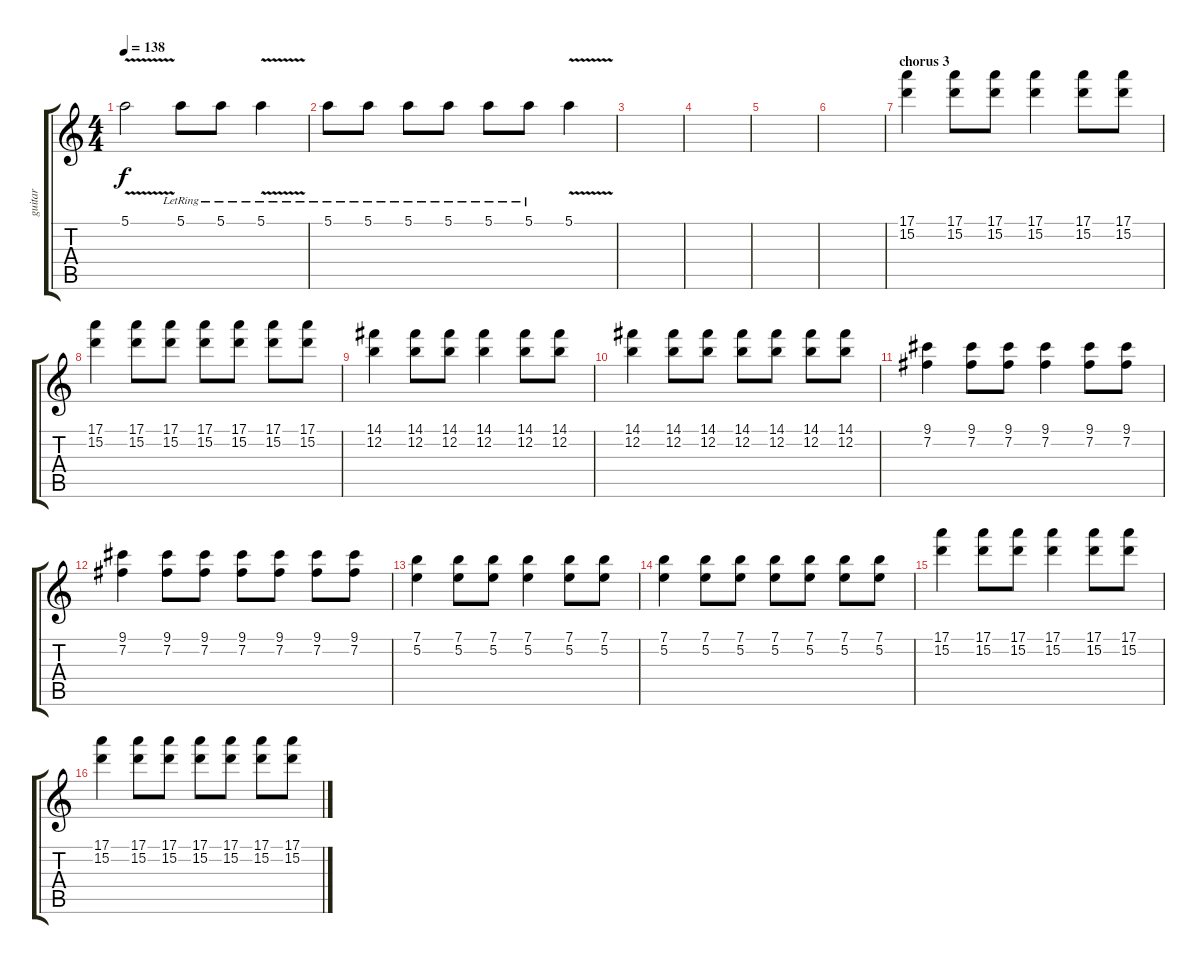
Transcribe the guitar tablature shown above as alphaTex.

\track ("guitar " "guitar ") {instrument overdrivenguitar}
\staff {score tabs}
\tuning (E4 B3 G3 D3 A2 E2) {hide}
\ts (4 4)
\tempo 138
\clef g2
\ks c
5.1{v}.2{dy f} 5.1{lr}.8 5.1{lr}.8 5.1{v lr}.4 |
5.1{lr}.8 5.1{lr}.8 5.1{lr}.8 5.1{lr}.8 5.1{lr}.8 5.1{lr}.8 5.1{v}.4 |
|
|
|
|
\section ("" "chorus 3")
(17.1 15.2).4{volume 9} (17.1 15.2).8 (17.1 15.2).8 (17.1 15.2).4 (17.1 15.2).8 (17.1 15.2).8 |
(17.1 15.2).4 (17.1 15.2).8 (17.1 15.2).8 (17.1 15.2).8 (17.1 15.2).8 (17.1 15.2).8 (17.1 15.2).8 |
(14.1 12.2).4 (14.1 12.2).8 (14.1 12.2).8 (14.1 12.2).4 (14.1 12.2).8 (14.1 12.2).8 |
(14.1 12.2).4 (14.1 12.2).8 (14.1 12.2).8 (14.1 12.2).8 (14.1 12.2).8 (14.1 12.2).8 (14.1 12.2).8 |
(9.1 7.2).4 (9.1 7.2).8 (9.1 7.2).8 (9.1 7.2).4 (9.1 7.2).8 (9.1 7.2).8 |
(9.1 7.2).4 (9.1 7.2).8 (9.1 7.2).8 (9.1 7.2).8 (9.1 7.2).8 (9.1 7.2).8 (9.1 7.2).8 |
(7.1 5.2).4 (7.1 5.2).8 (7.1 5.2).8 (7.1 5.2).4 (7.1 5.2).8 (7.1 5.2).8 |
(7.1 5.2).4 (7.1 5.2).8 (7.1 5.2).8 (7.1 5.2).8 (7.1 5.2).8 (7.1 5.2).8 (7.1 5.2).8 |
(17.1 15.2).4 (17.1 15.2).8 (17.1 15.2).8 (17.1 15.2).4 (17.1 15.2).8 (17.1 15.2).8 |
(17.1 15.2).4 (17.1 15.2).8 (17.1 15.2).8 (17.1 15.2).8 (17.1 15.2).8 (17.1 15.2).8 (17.1 15.2).8
